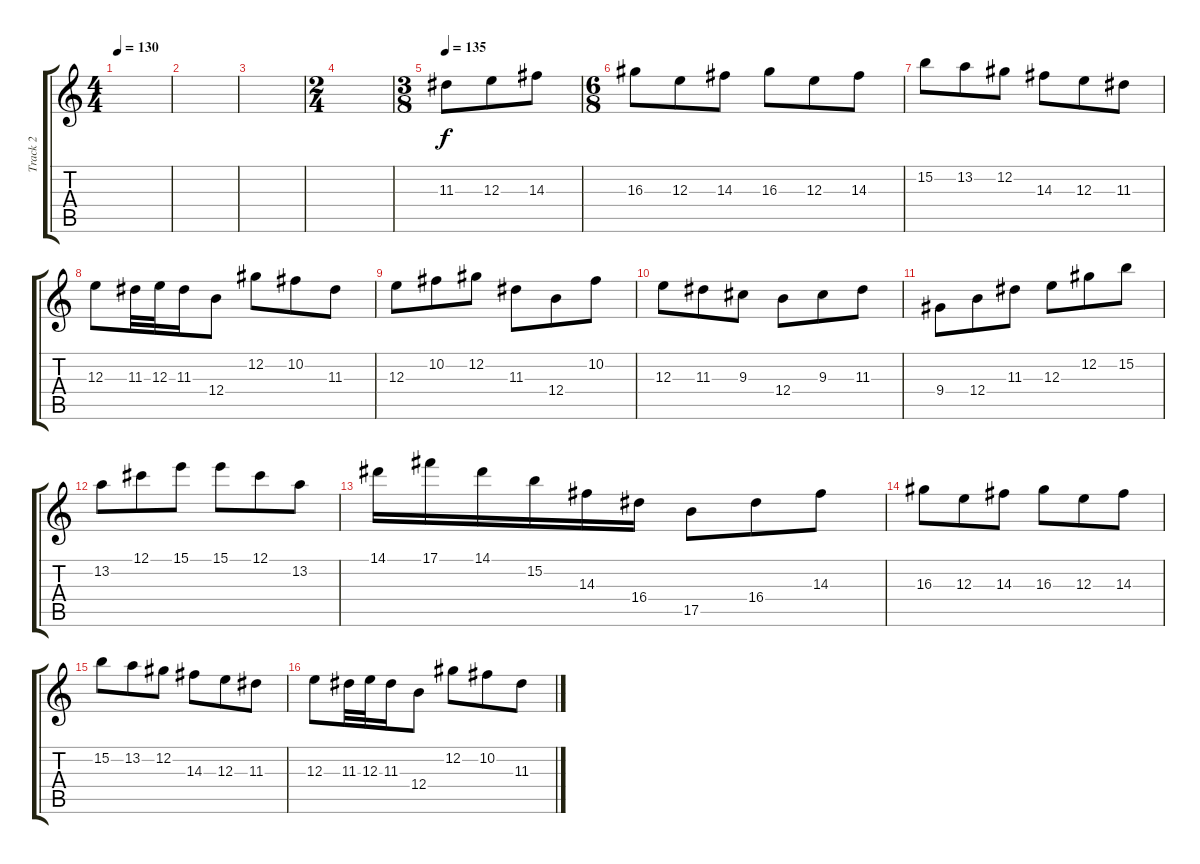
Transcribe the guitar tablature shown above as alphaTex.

\track ("Track 2" "Track 2") {instrument distortionguitar}
\staff {score tabs}
\tuning (Db4 Ab3 E3 B2 Gb2 Db2) {hide}
\ts (4 4)
\tempo 130
\clef g2
\ks c
|
|
|
\ts (2 4)
|
\ts (3 8)
\tempo 135
11.3.8 12.3.8 14.3.8 |
\ts (6 8)
16.3.8 12.3.8 14.3.8 16.3.8 12.3.8 14.3.8 |
15.2.8 13.2.8 12.2.8 14.3.8 12.3.8 11.3.8 |
12.3.8 11.3.32 12.3.32 11.3.16 12.4.8 12.2.8 10.2.8 11.3.8 |
12.3.8 10.2.8 12.2.8 11.3.8 12.4.8 10.2.8 |
12.3.8 11.3.8 9.3.8 12.4.8 9.3.8 11.3.8 |
9.4.8 12.4.8 11.3.8 12.3.8 12.2.8 15.2.8 |
13.2.8 12.1.8 15.1.8 15.1.8 12.1.8 13.2.8 |
14.1.16 17.1.16 14.1.16 15.2.16 14.3.16 16.4.16 17.5.8 16.4.8 14.3.8 |
16.3.8 12.3.8 14.3.8 16.3.8 12.3.8 14.3.8 |
15.2.8 13.2.8 12.2.8 14.3.8 12.3.8 11.3.8 |
12.3.8 11.3.32 12.3.32 11.3.16 12.4.8 12.2.8 10.2.8 11.3.8
